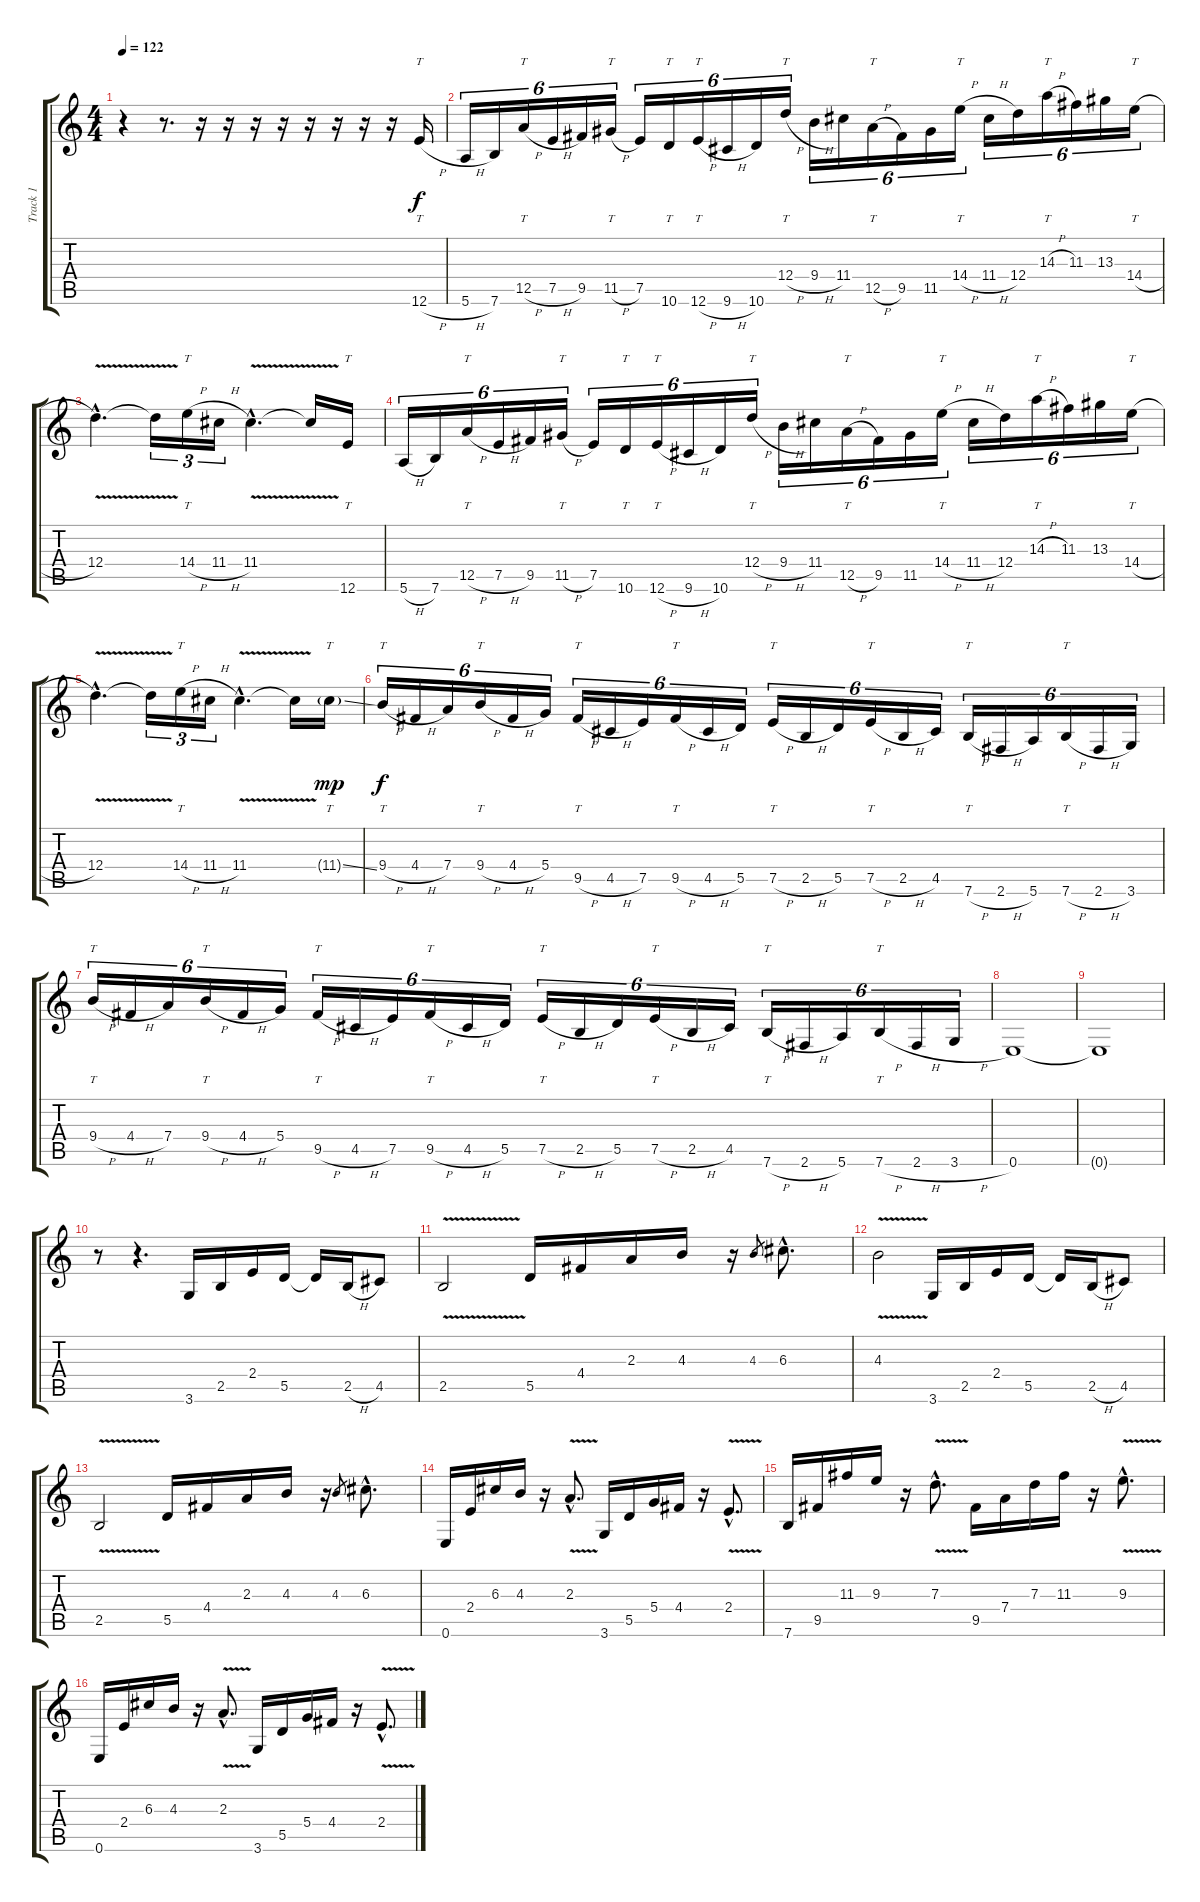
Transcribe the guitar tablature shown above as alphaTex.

\track ("Track 1" "Track 1") {instrument distortionguitar}
\staff {score tabs}
\tuning (E4 B3 G3 D3 A2 E2) {hide}
\ts (4 4)
\tempo 122
\clef g2
\ks c
r.4{dy f instrument distortionguitar} r.8{d} r.16 r.16 r.16 r.16 r.16 r.16 r.16 r.16 12.6{h}.16{tt} |
5.6{h}.16{tu (6 4)} 7.6.16{tu (6 4)} 12.5{h}.16{tt tu (6 4)} 7.5{h}.16{tu (6 4)} 9.5.16{tu (6 4)} 11.5{h}.16{tt tu (6 4)} 7.5.16{tu (6 4)} 10.6.16{tt tu (6 4)} 12.6{h}.16{tt tu (6 4)} 9.6{h}.16{tu (6 4)} 10.6.16{tu (6 4)} 12.4{h}.16{tt tu (6 4)} 9.4{h}.16{tu (6 4)} 11.4.16{tu (6 4)} 12.5{h}.16{tt tu (6 4)} 9.5.16{tu (6 4)} 11.5.16{tu (6 4)} 14.4{h}.16{tt tu (6 4)} 11.4{h}.16{tu (6 4)} 12.4.16{tu (6 4)} 14.3{h}.16{tt tu (6 4)} 11.3.16{tu (6 4)} 13.3.16{tu (6 4)} 14.4{h}.16{tt tu (6 4)} |
12.4{v hac}.4{d} 12.4{t}.16{tu (3 2)} 14.4{h}.16{tt tu (3 2)} 11.4{h}.16{tu (3 2)} 11.4{v hac}.4{d} 11.4{t}.16 12.6.16{tt} |
5.6{h}.16{tu (6 4)} 7.6.16{tu (6 4)} 12.5{h}.16{tt tu (6 4)} 7.5{h}.16{tu (6 4)} 9.5.16{tu (6 4)} 11.5{h}.16{tt tu (6 4)} 7.5.16{tu (6 4)} 10.6.16{tt tu (6 4)} 12.6{h}.16{tt tu (6 4)} 9.6{h}.16{tu (6 4)} 10.6.16{tu (6 4)} 12.4{h}.16{tt tu (6 4)} 9.4{h}.16{tu (6 4)} 11.4.16{tu (6 4)} 12.5{h}.16{tt tu (6 4)} 9.5.16{tu (6 4)} 11.5.16{tu (6 4)} 14.4{h}.16{tt tu (6 4)} 11.4{h}.16{tu (6 4)} 12.4.16{tu (6 4)} 14.3{h}.16{tt tu (6 4)} 11.3.16{tu (6 4)} 13.3.16{tu (6 4)} 14.4{h}.16{tt tu (6 4)} |
12.4{v hac}.4{d} 12.4{t}.16{tu (3 2)} 14.4{h}.16{tt tu (3 2)} 11.4{h}.16{tu (3 2)} 11.4{v hac}.4{d} 11.4{t}.16 11.4{ss g}.16{tt dy mp} |
9.4{h}.16{tt tu (6 4) dy f} 4.4{h}.16{tu (6 4)} 7.4.16{tu (6 4)} 9.4{h}.16{tt tu (6 4)} 4.4{h}.16{tu (6 4)} 5.4.16{tu (6 4)} 9.5{h}.16{tt tu (6 4)} 4.5{h}.16{tu (6 4)} 7.5.16{tu (6 4)} 9.5{h}.16{tt tu (6 4)} 4.5{h}.16{tu (6 4)} 5.5.16{tu (6 4)} 7.5{h}.16{tt tu (6 4)} 2.5{h}.16{tu (6 4)} 5.5.16{tu (6 4)} 7.5{h}.16{tt tu (6 4)} 2.5{h}.16{tu (6 4)} 4.5.16{tu (6 4)} 7.6{h}.16{tt tu (6 4)} 2.6{h}.16{tu (6 4)} 5.6.16{tu (6 4)} 7.6{h}.16{tt tu (6 4)} 2.6{h}.16{tu (6 4)} 3.6.16{tu (6 4)} |
9.4{h}.16{tt tu (6 4)} 4.4{h}.16{tu (6 4)} 7.4.16{tu (6 4)} 9.4{h}.16{tt tu (6 4)} 4.4{h}.16{tu (6 4)} 5.4.16{tu (6 4)} 9.5{h}.16{tt tu (6 4)} 4.5{h}.16{tu (6 4)} 7.5.16{tu (6 4)} 9.5{h}.16{tt tu (6 4)} 4.5{h}.16{tu (6 4)} 5.5.16{tu (6 4)} 7.5{h}.16{tt tu (6 4)} 2.5{h}.16{tu (6 4)} 5.5.16{tu (6 4)} 7.5{h}.16{tt tu (6 4)} 2.5{h}.16{tu (6 4)} 4.5.16{tu (6 4)} 7.6{h}.16{tt tu (6 4)} 2.6{h}.16{tu (6 4)} 5.6.16{tu (6 4)} 7.6{h}.16{tt tu (6 4)} 2.6{h}.16{tu (6 4)} 3.6{h}.16{tu (6 4)} |
0.6.1 |
0.6{t}.1 |
r.8 r.4{d} 3.6.16 2.5.16 2.4.16 5.5.16 5.5{t}.16 2.5{h}.16 4.5.8 |
2.5{v}.2 5.5.16 4.4.16 2.3.16 4.3.16 r.16 4.3.8{gr} 6.3{hac}.8{d} |
4.3{v}.2 3.6.16 2.5.16 2.4.16 5.5.16 5.5{t}.16 2.5{h}.16 4.5.8 |
2.5{v}.2 5.5.16 4.4.16 2.3.16 4.3.16 r.16 4.3.8{gr} 6.3{hac}.8{d} |
0.6.16 2.4.16 6.3.16 4.3.16 r.16 2.3{v hac}.8{d} 3.6.16 5.5.16 5.4.16 4.4.16 r.16 2.4{v hac}.8{d} |
7.6.16 9.5.16 11.3.16 9.3.16 r.16 7.3{v hac}.8{d} 9.5.16 7.4.16 7.3.16 11.3.16 r.16 9.3{v hac}.8{d} |
0.6.16 2.4.16 6.3.16 4.3.16 r.16 2.3{v hac}.8{d} 3.6.16 5.5.16 5.4.16 4.4.16 r.16 2.4{v hac}.8{d}
